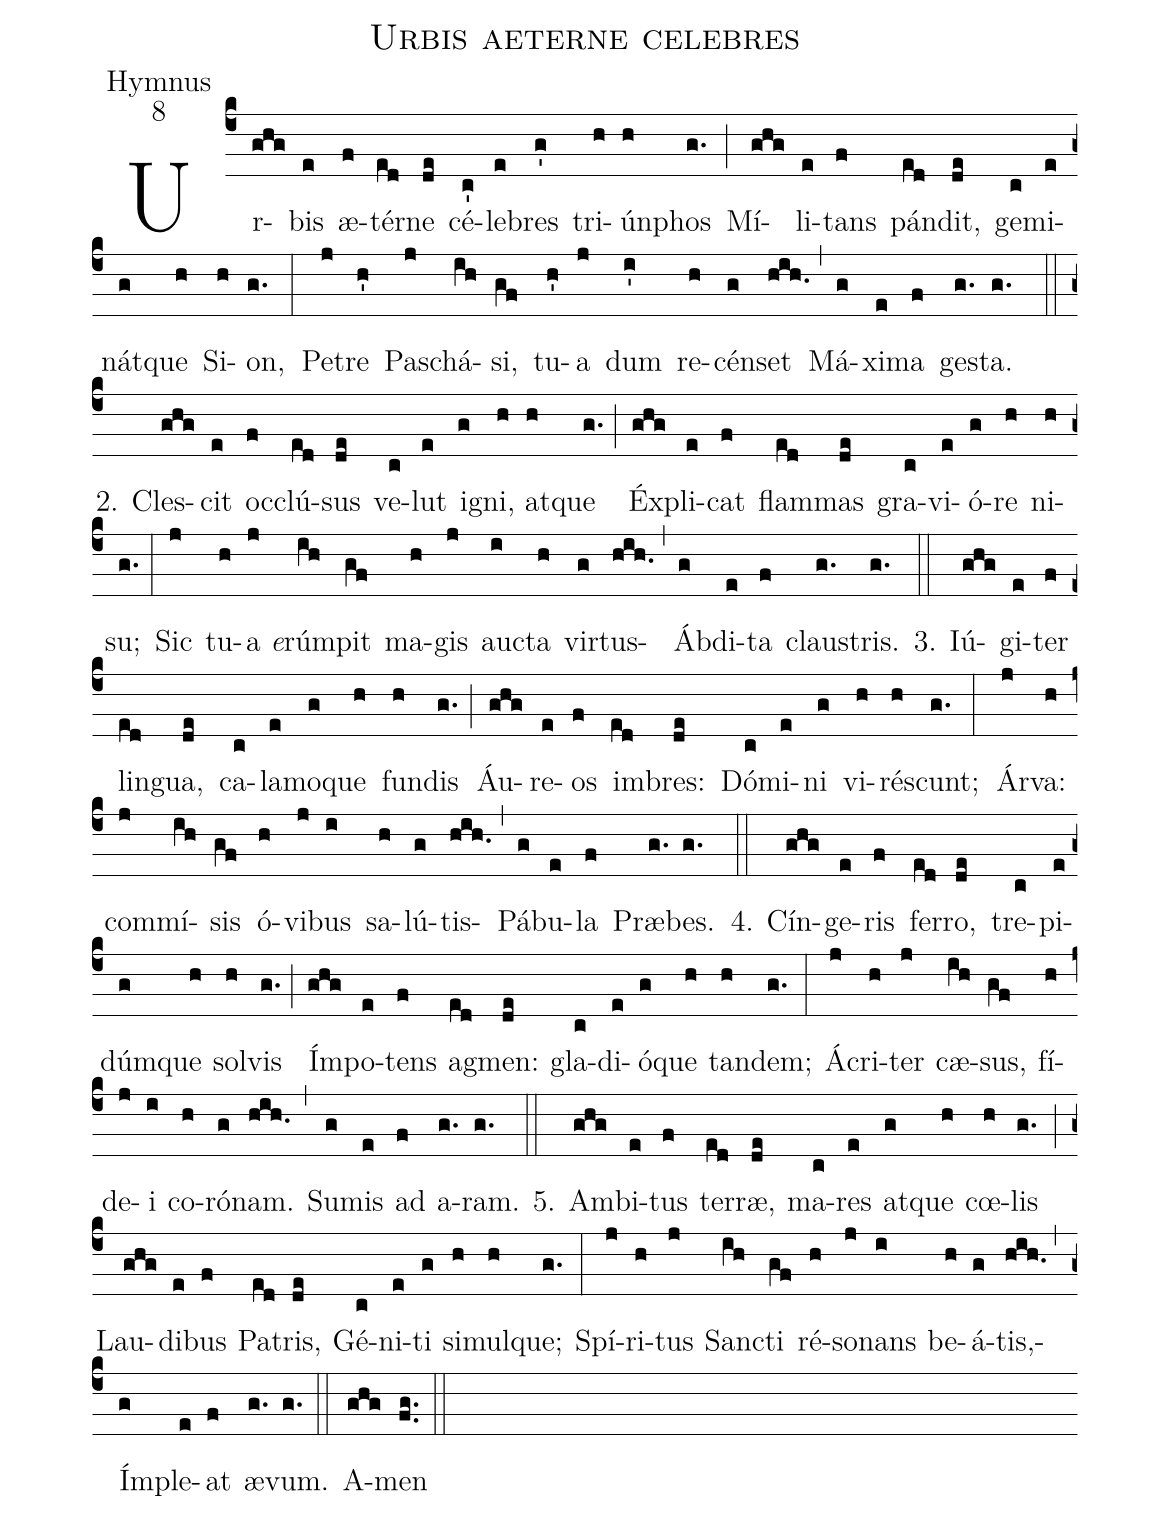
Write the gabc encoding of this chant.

name:Urbis aeterne celebres;
office-part:Hymnus;
mode:8;
%%
(c4) Ur(ghg)bis(e) æ(f)tér(ed)ne(de) cé(c')le(e)bres(g') tri(h)ún(h)phos(g.) (;)
Mí(ghg)li(e)tans(f) pán(ed)dit,(de) ge(c)mi(e)nát(g)que(h) Si(h)on,(g.) (:)
Pe(j)tre(h') Pas(j)chá(ih)si,(gf) tu(h')a(j) dum(i') re(h)cén(g)set(hih.) (,)
Má(g)xi(e)ma(f) ges(g.)ta.(g.) (::)

2. Cles(ghg)cit(e) oc(f)clú(ed)sus(de) ve(c)lut(e) ig(g)ni, (h)at(h)que(g.) (;)
Éx(ghg)pli(e)cat(f) flam(ed)mas(de) gra(c)vi(e)ó(g)re(h) ni(h)su;(g.) (:)
Sic(j) tu(h)a <i>e</i>(j)rúm(ih)pit(gf) ma(h)gis(j) au(i)cta(h) vir(g)tus(hih.)(,)
Áb(g)di(e)ta(f) claus(g.)tris.(g.)(::)

3. Iú(ghg)gi(e)ter(f) lin(ed)gua,(de) ca(c)la(e)mo(g)que(h) fun(h)dis(g.) (;)
Áu(ghg)re(e)os(f) im(ed)bres:(de) Dó(c)mi(e)ni(g) vi(h)rés(h)cunt;(g.) (:)
Ár(j)va:(h) com(j)mí(ih)sis(gf) ó(h)vi(j)bus(i) sa(h)lú(g)tis(hih.)(,)
Pá(g)bu(e)la(f) Præ(g.)bes.(g.)(::)

4. Cín(ghg)ge(e)ris(f) fer(ed)ro,(de) tre(c)pi(e)dúm(g)que(h) sol(h)vis(g.) (;)
Ím(ghg)po(e)tens(f) ag(ed)men:(de) gla(c)di(e)ó(g)que(h) tan(h)dem;(g.) (:)
Á(j)cri(h)ter(j) cæ(ih)sus,(gf) fí(h)de(j)i(i) co(h)ró(g)nam.(hih.)(,)
Su(g)mis(e) ad(f) a(g.)ram.(g.)(::)

5. Am(ghg)bi(e)tus(f) ter(ed)ræ,(de) ma(c)res(e) at(g)que(h) cœ(h)lis(g.) (;)
Lau(ghg)di(e)bus(f) Pa(ed)tris,(de) Gé(c)ni(e)ti(g) si(h)mul(h)que;(g.) (:)
Spí(j)ri(h)tus(j) Sanc(ih)ti(gf) ré(h)so(j)nans(i) be(h)á(g)tis,(hih.)(,)
Ím(g)ple(e)at(f) æ(g.)vum.(g.)(::) A(ghg)men(fg..) (::)
